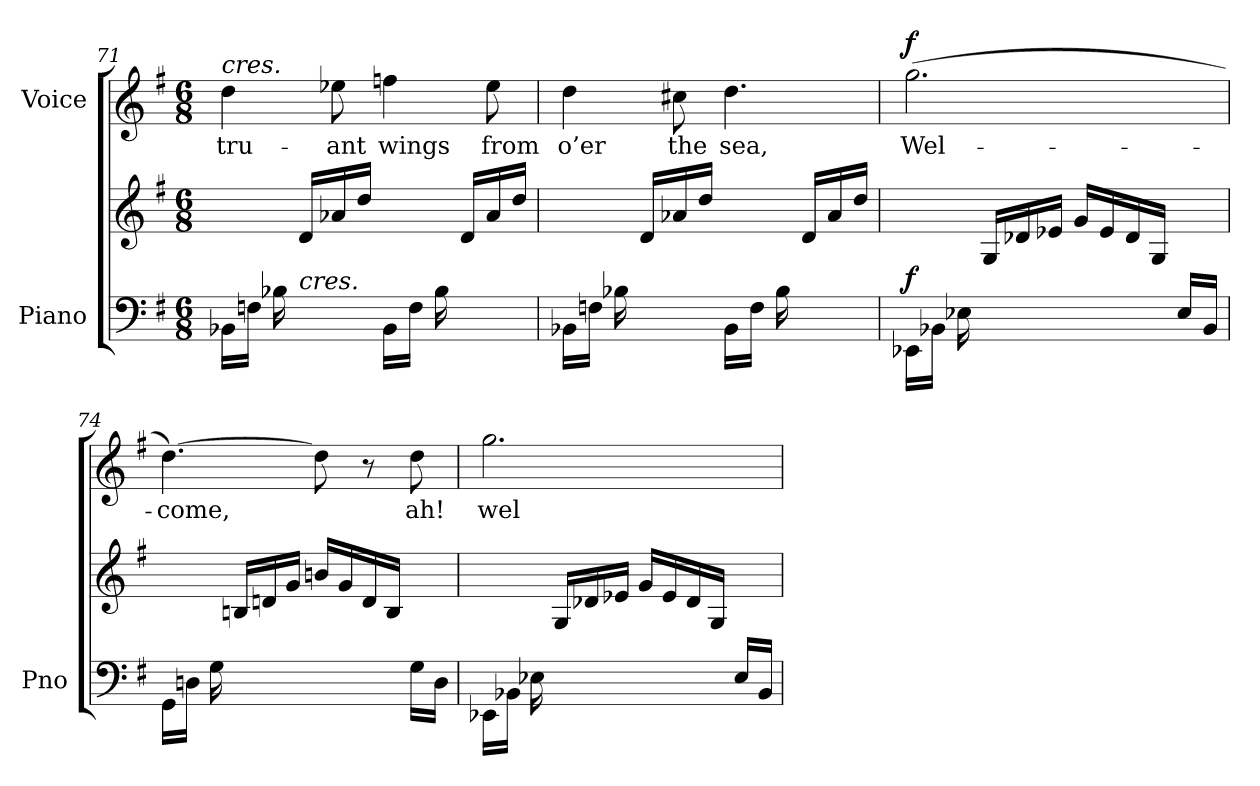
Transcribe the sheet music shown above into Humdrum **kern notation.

**kern	**kern	**dynam	**kern	**text	**dynam
*part2	*part2	*part2	*part1	*part1	*part1
*staff3	*staff2	*staff2/3	*staff1	*staff1	*staff1
*I"Piano	*	*	*I"Voice	*	*
*I'Pno	*	*	*	*	*
*clefF4	*clefG2	*	*clefG2	*	*
*k[f#]	*k[f#]	*	*k[f#]	*	*
*M6/8	*M6/8	*	*M6/8	*	*
=71	=71	=71	=71	=71	=71
*	*^	*	*	*	*
!	!	!	!	!LO:TX:a:i:t=cres.	!	!
(16BB-X\LL	2.ryy	8.ryy	.	4dd\	tru-	.
16Fn\JJ	.	.	.	.	.	.
16B-X\	.	.	.	.	.	.
!LO:TX:a:i:t=cres.	!	!	!	!	!	!
8.ryy	.	16d/LL	.	.	.	.
.	.	16a-X/	.	8ee-X\	-ant	.
.	.	16dd/JJ)	.	.	.	.
(16BB-\LL	.	8.ryy	.	4ffn\	wings	.
16F\JJ	.	.	.	.	.	.
16B-\	.	.	.	.	.	.
8.ryy	.	16d/LL	.	.	.	.
.	.	16a-/	.	8ee-\	from	.
.	.	16dd/JJ)	.	.	.	.
=72	=72	=72	=72	=72	=72	=72
(16BB-X\LL	2.ryy	8.ryy	.	4dd\	o’er	.
16Fn\JJ	.	.	.	.	.	.
16B-X\	.	.	.	.	.	.
8.ryy	.	16d/LL	.	.	.	.
.	.	16a-X/	.	8cc#X\	the	.
.	.	16dd/JJ)	.	.	.	.
(16BB-\LL	.	8.ryy	.	4.dd\	sea,	.
16F\JJ	.	.	.	.	.	.
16B-\	.	.	.	.	.	.
8.ryy	.	16d/LL	.	.	.	.
.	.	16a-/	.	.	.	.
.	.	16dd/JJ)	.	.	.	.
=73	=73	=73	=73	=73	=73	=73
!	!	!	!LO:DY:a=2	!	!	!LO:DY:a
16EE-X\LL	2.ryy	8.ryy	f	(2.gg\	Wel-	f
16BB-X\JJ	.	.	.	.	.	.
16E-X\	.	.	.	.	.	.
4..ryy	.	16G/LL	.	.	.	.
.	.	16d-X/	.	.	.	.
.	.	16e-X/JJ	.	.	.	.
.	.	16g/LL	.	.	.	.
.	.	16e-/	.	.	.	.
.	.	16d-/	.	.	.	.
.	.	16G/JJ	.	.	.	.
16E-/LL	.	8ryy	.	.	.	.
16BB-/JJ	.	.	.	.	.	.
=74	=74	=74	=74	=74	=74	=74
16GG\LL	2.ryy	8.ryy	.	[4.dd\)	-come,	.
16Dn\JJ	.	.	.	.	.	.
16G\	.	.	.	.	.	.
4..ryy	.	16Bn/LL	.	.	.	.
.	.	16dn/	.	.	.	.
.	.	16g/JJ	.	.	.	.
.	.	16bn/LL	.	8dd\]	.	.
.	.	16g/	.	.	.	.
.	.	16d/	.	8r	.	.
.	.	16B/JJ	.	.	.	.
16G\LL	.	8ryy	.	8dd\	ah!	.
16D\JJ	.	.	.	.	.	.
=75	=75	=75	=75	=75	=75	=75
16EE-X\LL	2.ryy	8.ryy	.	2.gg\	wel-	.
16BB-X\JJ	.	.	.	.	.	.
16E-X\	.	.	.	.	.	.
4..ryy	.	16G/LL	.	.	.	.
.	.	16d-X/	.	.	.	.
.	.	16e-X/JJ	.	.	.	.
.	.	16g/LL	.	.	.	.
.	.	16e-/	.	.	.	.
.	.	16d-/	.	.	.	.
.	.	16G/JJ	.	.	.	.
16E-/LL	.	8ryy	.	.	.	.
16BB-/JJ	.	.	.	.	.	.
*	*v	*v	*	*	*	*
=	=	=	=	=	=
*-	*-	*-	*-	*-	*-
